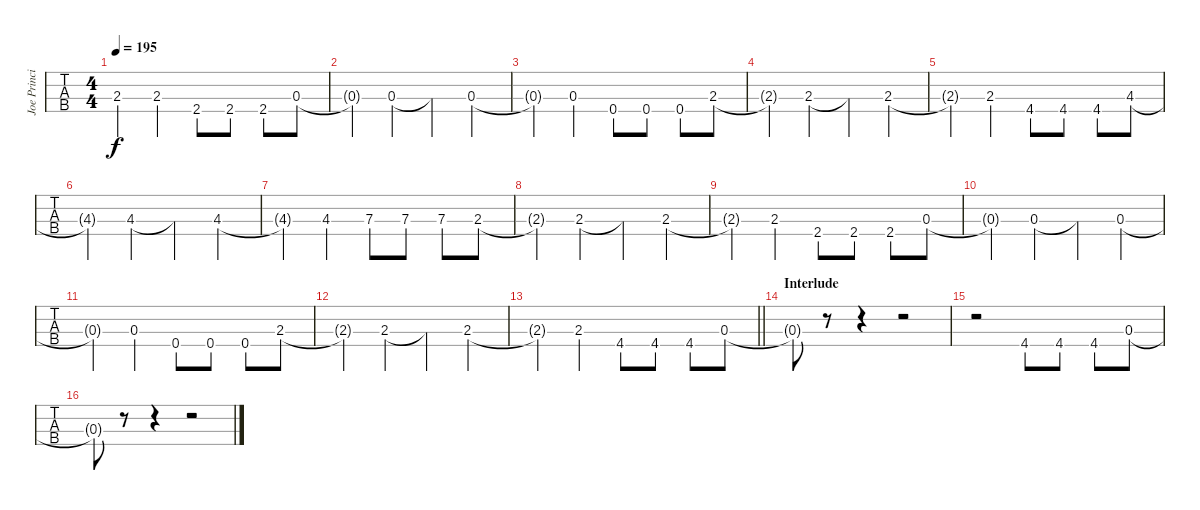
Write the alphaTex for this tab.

\track ("Joe Principe - Bass" "Joe Princi") {instrument electricbassfinger}
\staff {tabs}
\tuning (Gb2 Db2 Ab1 Eb1) {hide}
\ts (4 4)
\tempo 195
\clef f4
\ks c
2.3{t}.4{dy f} 2.3.4 2.4.8 2.4.8 2.4.8 0.3.8 |
0.3{t}.4 0.3.4 0.3{t}.4 0.3.4 |
0.3{t}.4 0.3.4 0.4.8 0.4.8 0.4.8 2.3.8 |
2.3{t}.4 2.3.4 2.3{t}.4 2.3.4 |
2.3{t}.4 2.3.4 4.4.8 4.4.8 4.4.8 4.3.8 |
4.3{t}.4 4.3.4 4.3{t}.4 4.3.4 |
4.3{t}.4 4.3.4 7.3.8 7.3.8 7.3.8 2.3.8 |
2.3{t}.4 2.3.4 2.3{t}.4 2.3.4 |
2.3{t}.4 2.3.4 2.4.8 2.4.8 2.4.8 0.3.8 |
0.3{t}.4 0.3.4 0.3{t}.4 0.3.4 |
0.3{t}.4 0.3.4 0.4.8 0.4.8 0.4.8 2.3.8 |
2.3{t}.4 2.3.4 2.3{t}.4 2.3.4 |
\barLineRight lightlight
2.3{t}.4 2.3.4 4.4.8 4.4.8 4.4.8 0.3.8 |
\section ("" "Interlude")
0.3{t}.8 r.8 r.4 r.2 |
r.2 4.4.8 4.4.8 4.4.8 0.3.8 |
0.3{t}.8 r.8 r.4 r.2
